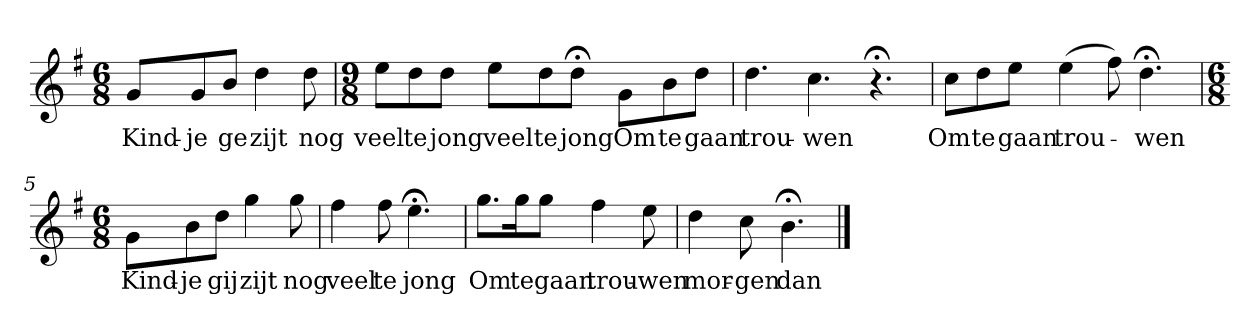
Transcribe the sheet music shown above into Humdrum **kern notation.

**kern	**text
*part1	*part1
*staff1	*staff1
*k[f#]	*
*G:	*
*M6/8	*
*MM120	*
=1	=1
8gL	Kind-
8g	-je
8bJ	ge
4dd	zijt
8dd	nog
=2	=2
*M9/8	*
8eeL	veel
8dd	te
8ddJ	jong
8eeL	veel
8dd	te
8dd;<J	jong
8gL	Om
8b	te
8ddJ	gaan
=3	=3
4.dd	trou-
4.cc	-wen
4.r;<	.
=4	=4
8ccL	Om
8dd	te
8eeJ	gaan
(4ee	trou-
8ff#)	.
4.dd;<	-wen
=5	=5
*M6/8	*
8gL	Kind-
8b	-je
8ddJ	gij
4gg	zijt
8gg	nog
=6	=6
4ff#	veel
8ff#	te
4.ee;<	jong
=7	=7
8.ggL	Om
16ggK	te
8ggJ	gaan
4ff#	trou-
8ee	-wen
=8	=8
4dd	mor-
8cc	-gen
4.b;<	dan
==	==
*-	*-
